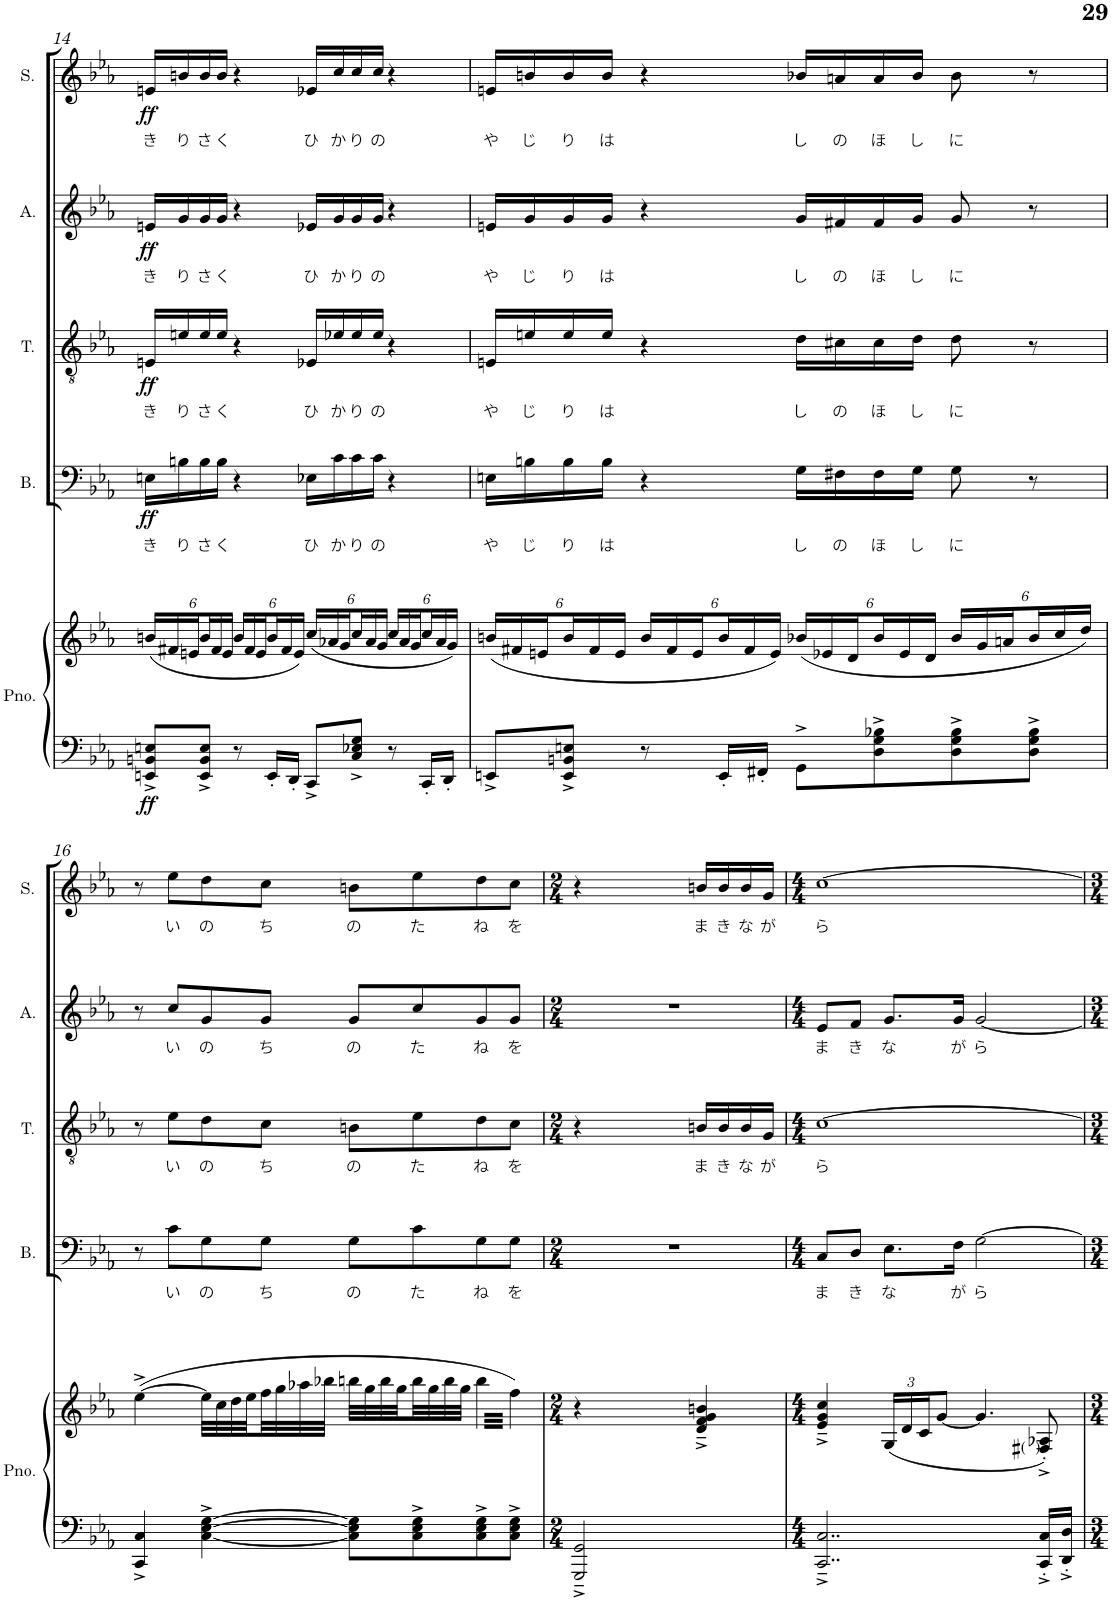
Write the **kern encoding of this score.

**kern	**kern	**dynam	**kern	**text	**dynam	**kern	**text	**dynam	**kern	**text	**dynam	**kern	**text	**dynam
*part5	*part5	*part5	*part4	*part4	*part4	*part3	*part3	*part3	*part2	*part2	*part2	*part1	*part1	*part1
*staff6	*staff5	*staff5/6	*staff4	*staff4	*staff4	*staff3	*staff3	*staff3	*staff2	*staff2	*staff2	*staff1	*staff1	*staff1
*I"Piano	*	*	*I"Bass	*	*	*I"Tenor	*	*	*I"Alto	*	*	*I"Soprano	*	*
*I'Pno.	*	*	*I'B.	*	*	*I'T.	*	*	*I'A.	*	*	*I'S.	*	*
!!LO:PB:g=z
*clefF4	*clefG2	*	*clefF4	*	*	*clefGv2	*	*	*clefG2	*	*	*clefG2	*	*
*	*	*	*Trd12c21	*	*	*Trd8c14	*	*	*Trd1c2	*	*	*Trd1c2	*	*
*k[b-e-a-]	*k[b-e-a-]	*	*k[b-e-a-]	*	*	*k[b-e-a-]	*	*	*k[b-e-a-]	*	*	*k[b-e-a-]	*	*
*M4/4	*M4/4	*	*M4/4	*	*	*M4/4	*	*	*M4/4	*	*	*M4/4	*	*
*	*Xbrackettup	*	*	*	*	*	*	*	*	*	*	*	*	*
=14	=14	=14	=14	=14	=14	=14	=14	=14	=14	=14	=14	=14	=14	=14
!	!	!LO:DY:b=2	!	!LO:LY:b	!LO:DY:b	!	!LO:LY:b	!LO:DY:b	!	!LO:LY:b	!LO:DY:b	!	!LO:LY:b	!LO:DY:b
8EEn/^ 8BBn/^ 8En/^L	(24bn/LL	ff	16En\LL	き	ff	16En/LL	き	ff	16en/LL	き	ff	16en/LL	き	ff
.	24f#X/	.	.	.	.	.	.	.	.	.	.	.	.	.
!	!	!	!	!LO:LY:b	!	!	!LO:LY:b	!	!	!LO:LY:b	!	!	!LO:LY:b	!
.	.	.	16Bn\	り	.	16en/	り	.	16g/	り	.	16bn/	り	.
.	24en/J	.	.	.	.	.	.	.	.	.	.	.	.	.
!	!	!	!	!LO:LY:b	!	!	!LO:LY:b	!	!	!LO:LY:b	!	!	!LO:LY:b	!
8EE/^ 8BB/^ 8E/^J	24b/L	.	16B\	さ	.	16e/	さ	.	16g/	さ	.	16b/	さ	.
.	24f#/	.	.	.	.	.	.	.	.	.	.	.	.	.
!	!	!	!	!LO:LY:b	!	!	!LO:LY:b	!	!	!LO:LY:b	!	!	!LO:LY:b	!
.	.	.	16B\JJ	く	.	16e/JJ	く	.	16g/JJ	く	.	16b/JJ	く	.
.	24e/JJ	.	.	.	.	.	.	.	.	.	.	.	.	.
8r	24b/LL	.	4r	.	.	4r	.	.	4r	.	.	4r	.	.
.	24f#/	.	.	.	.	.	.	.	.	.	.	.	.	.
.	24e/J	.	.	.	.	.	.	.	.	.	.	.	.	.
16EE'/LL	24b/L	.	.	.	.	.	.	.	.	.	.	.	.	.
.	24f#/	.	.	.	.	.	.	.	.	.	.	.	.	.
16DD'/JJ	.	.	.	.	.	.	.	.	.	.	.	.	.	.
.	24e/JJ)	.	.	.	.	.	.	.	.	.	.	.	.	.
!	!	!	!	!LO:LY:b	!	!	!LO:LY:b	!	!	!LO:LY:b	!	!	!LO:LY:b	!
8CC^/L	(24cc/LL	.	16E-X\LL	ひ	.	16E-X/LL	ひ	.	16e-X/LL	ひ	.	16e-X/LL	ひ	.
.	24a-X/	.	.	.	.	.	.	.	.	.	.	.	.	.
!	!	!	!	!LO:LY:b	!	!	!LO:LY:b	!	!	!LO:LY:b	!	!	!LO:LY:b	!
.	.	.	16c\	か	.	16e-X/	か	.	16g/	か	.	16cc/	か	.
.	24g/J	.	.	.	.	.	.	.	.	.	.	.	.	.
!	!	!	!	!LO:LY:b	!	!	!LO:LY:b	!	!	!LO:LY:b	!	!	!LO:LY:b	!
8C/^ 8E-X/^ 8G/^J	24cc/L	.	16c\	り	.	16e-/	り	.	16g/	り	.	16cc/	り	.
.	24a-/	.	.	.	.	.	.	.	.	.	.	.	.	.
!	!	!	!	!LO:LY:b	!	!	!LO:LY:b	!	!	!LO:LY:b	!	!	!LO:LY:b	!
.	.	.	16c\JJ	の	.	16e-/JJ	の	.	16g/JJ	の	.	16cc/JJ	の	.
.	24g/JJ	.	.	.	.	.	.	.	.	.	.	.	.	.
8r	24cc/LL	.	4r	.	.	4r	.	.	4r	.	.	4r	.	.
.	24a-/	.	.	.	.	.	.	.	.	.	.	.	.	.
.	24g/J	.	.	.	.	.	.	.	.	.	.	.	.	.
16CC'/LL	24cc/L	.	.	.	.	.	.	.	.	.	.	.	.	.
.	24a-/	.	.	.	.	.	.	.	.	.	.	.	.	.
16DD'/JJ	.	.	.	.	.	.	.	.	.	.	.	.	.	.
.	24g/JJ)	.	.	.	.	.	.	.	.	.	.	.	.	.
=15	=15	=15	=15	=15	=15	=15	=15	=15	=15	=15	=15	=15	=15	=15
!	!	!	!	!LO:LY:b	!	!	!LO:LY:b	!	!	!LO:LY:b	!	!	!LO:LY:b	!
8EEn^/L	(24bn/LL	.	16En\LL	や	.	16En/LL	や	.	16en/LL	や	.	16en/LL	や	.
.	24f#X/	.	.	.	.	.	.	.	.	.	.	.	.	.
!	!	!	!	!LO:LY:b	!	!	!LO:LY:b	!	!	!LO:LY:b	!	!	!LO:LY:b	!
.	.	.	16Bn\	じ	.	16en/	じ	.	16g/	じ	.	16bn/	じ	.
.	24en/J	.	.	.	.	.	.	.	.	.	.	.	.	.
!	!	!	!	!LO:LY:b	!	!	!LO:LY:b	!	!	!LO:LY:b	!	!	!LO:LY:b	!
8EE/^ 8BBn/^ 8En/^J	24b/L	.	16B\	り	.	16e/	り	.	16g/	り	.	16b/	り	.
.	24f#/	.	.	.	.	.	.	.	.	.	.	.	.	.
!	!	!	!	!LO:LY:b	!	!	!LO:LY:b	!	!	!LO:LY:b	!	!	!LO:LY:b	!
.	.	.	16B\JJ	は	.	16e/JJ	は	.	16g/JJ	は	.	16b/JJ	は	.
.	24e/JJ	.	.	.	.	.	.	.	.	.	.	.	.	.
8r	24b/LL	.	4r	.	.	4r	.	.	4r	.	.	4r	.	.
.	24f#/	.	.	.	.	.	.	.	.	.	.	.	.	.
.	24e/J	.	.	.	.	.	.	.	.	.	.	.	.	.
16EE'/LL	24b/L	.	.	.	.	.	.	.	.	.	.	.	.	.
.	24f#/	.	.	.	.	.	.	.	.	.	.	.	.	.
16FF#X'/JJ	.	.	.	.	.	.	.	.	.	.	.	.	.	.
.	24e/JJ)	.	.	.	.	.	.	.	.	.	.	.	.	.
!	!	!	!	!LO:LY:b	!	!	!LO:LY:b	!	!	!LO:LY:b	!	!	!LO:LY:b	!
8GG^\L	(24b-X/LL	.	16G\LL	し	.	16d\LL	し	.	16g/LL	し	.	16b-X/LL	し	.
.	24e-X/	.	.	.	.	.	.	.	.	.	.	.	.	.
!	!	!	!	!LO:LY:b	!	!	!LO:LY:b	!	!	!LO:LY:b	!	!	!LO:LY:b	!
.	.	.	16F#X\	の	.	16c#X\	の	.	16f#X/	の	.	16an/	の	.
.	24d/J	.	.	.	.	.	.	.	.	.	.	.	.	.
!	!	!	!	!LO:LY:b	!	!	!LO:LY:b	!	!	!LO:LY:b	!	!	!LO:LY:b	!
8D\^ 8G\^ 8B-X\^	24b-/L	.	16F#\	ほ	.	16c#\	ほ	.	16f#/	ほ	.	16a/	ほ	.
.	24e-/	.	.	.	.	.	.	.	.	.	.	.	.	.
!	!	!	!	!LO:LY:b	!	!	!LO:LY:b	!	!	!LO:LY:b	!	!	!LO:LY:b	!
.	.	.	16G\JJ	し	.	16d\JJ	し	.	16g/JJ	し	.	16b-/JJ	し	.
.	24d/JJ	.	.	.	.	.	.	.	.	.	.	.	.	.
!	!	!	!	!LO:LY:b	!	!	!LO:LY:b	!	!	!LO:LY:b	!	!	!LO:LY:b	!
8D\^ 8G\^ 8B-\^	24b-/LL	.	8G\	に	.	8d\	に	.	8g/	に	.	8b-\	に	.
.	24g/	.	.	.	.	.	.	.	.	.	.	.	.	.
.	24an/J	.	.	.	.	.	.	.	.	.	.	.	.	.
8D\^ 8G\^ 8B-\^J	24b-/L	.	8r	.	.	8r	.	.	8r	.	.	8r	.	.
.	24cc/	.	.	.	.	.	.	.	.	.	.	.	.	.
.	24dd/JJ)	.	.	.	.	.	.	.	.	.	.	.	.	.
!!LO:LB:g=z
=16	=16	=16	=16	=16	=16	=16	=16	=16	=16	=16	=16	=16	=16	=16
4CC/^ 4C/^	([4ee-^\	.	8r	.	.	8r	.	.	8r	.	.	8r	.	.
!	!	!	!	!LO:LY:b	!	!	!LO:LY:b	!	!	!LO:LY:b	!	!	!LO:LY:b	!
.	.	.	8c\L	い	.	8e-\L	い	.	8cc/L	い	.	8ee-\L	い	.
!	!	!	!	!LO:LY:b	!	!	!LO:LY:b	!	!	!LO:LY:b	!	!	!LO:LY:b	!
[4C\^ [4E-\^ [4G\^	32ee-\LLL]	.	8G\	の	.	8d\	の	.	8g/	の	.	8dd\	の	.
.	32cc\	.	.	.	.	.	.	.	.	.	.	.	.	.
.	32dd\	.	.	.	.	.	.	.	.	.	.	.	.	.
.	32ee-\	.	.	.	.	.	.	.	.	.	.	.	.	.
!	!	!	!	!LO:LY:b	!	!	!LO:LY:b	!	!	!LO:LY:b	!	!	!LO:LY:b	!
.	32ff\	.	8G\J	ち	.	8c\J	ち	.	8g/J	ち	.	8cc\J	ち	.
.	32gg\	.	.	.	.	.	.	.	.	.	.	.	.	.
.	32aa-X\	.	.	.	.	.	.	.	.	.	.	.	.	.
.	32bb-X\JJJ	.	.	.	.	.	.	.	.	.	.	.	.	.
!	!	!	!	!LO:LY:b	!	!	!LO:LY:b	!	!	!LO:LY:b	!	!	!LO:LY:b	!
8C\] 8E-\] 8G\]L	32bbn\LLL	.	8G\L	の	.	8Bn\L	の	.	8g/L	の	.	8bn\L	の	.
.	32gg\	.	.	.	.	.	.	.	.	.	.	.	.	.
.	32bb\	.	.	.	.	.	.	.	.	.	.	.	.	.
.	32gg\	.	.	.	.	.	.	.	.	.	.	.	.	.
!	!	!	!	!LO:LY:b	!	!	!LO:LY:b	!	!	!LO:LY:b	!	!	!LO:LY:b	!
8C\^ 8E-\^ 8G\^	32bb\	.	8c\	た	.	8e-\	た	.	8cc/	た	.	8ee-\	た	.
.	32gg\	.	.	.	.	.	.	.	.	.	.	.	.	.
.	32bb\	.	.	.	.	.	.	.	.	.	.	.	.	.
.	32gg\JJJ	.	.	.	.	.	.	.	.	.	.	.	.	.
*	*brackettup	*	*	*	*	*	*	*	*	*	*	*	*	*
!	!	!	!	!LO:LY:b	!	!	!LO:LY:b	!	!	!LO:LY:b	!	!	!LO:LY:b	!
*	*tremolo	*	*	*	*	*	*	*	*	*	*	*	*	*
8C\^ 8E-\^ 8G\^	64bb\LLLL	.	8G\	ね	.	8d\	ね	.	8g/	ね	.	8dd\	ね	.
.	64ff\)	.	.	.	.	.	.	.	.	.	.	.	.	.
.	64bb\	.	.	.	.	.	.	.	.	.	.	.	.	.
.	64ff\)	.	.	.	.	.	.	.	.	.	.	.	.	.
.	64bb\	.	.	.	.	.	.	.	.	.	.	.	.	.
.	64ff\)	.	.	.	.	.	.	.	.	.	.	.	.	.
.	64bb\	.	.	.	.	.	.	.	.	.	.	.	.	.
.	64ff\)	.	.	.	.	.	.	.	.	.	.	.	.	.
!	!	!	!	!LO:LY:b	!	!	!LO:LY:b	!	!	!LO:LY:b	!	!	!LO:LY:b	!
8C\^ 8E-\^ 8G\^J	64bb\	.	8G\J	を	.	8c\J	を	.	8g/J	を	.	8cc\J	を	.
.	64ff\)	.	.	.	.	.	.	.	.	.	.	.	.	.
.	64bb\	.	.	.	.	.	.	.	.	.	.	.	.	.
.	64ff\)	.	.	.	.	.	.	.	.	.	.	.	.	.
.	64bb\	.	.	.	.	.	.	.	.	.	.	.	.	.
.	64ff\)	.	.	.	.	.	.	.	.	.	.	.	.	.
.	64bb\	.	.	.	.	.	.	.	.	.	.	.	.	.
.	64ff\)JJJJ	.	.	.	.	.	.	.	.	.	.	.	.	.
*	*Xtremolo	*	*	*	*	*	*	*	*	*	*	*	*	*
=17	=17	=17	=17	=17	=17	=17	=17	=17	=17	=17	=17	=17	=17	=17
*M2/4	*M2/4	*	*M2/4	*	*	*M2/4	*	*	*M2/4	*	*	*M2/4	*	*
2GGG/~^ 2GG/~^	4r	.	2r	.	.	4r	.	.	2r	.	.	4r	.	.
.	.	.	.	.	.	.	.	.	.	.	.	.	.	.
.	.	.	.	.	.	.	.	.	.	.	.	.	.	.
.	.	.	.	.	.	.	.	.	.	.	.	.	.	.
.	.	.	.	.	.	.	.	.	.	.	.	.	.	.
.	.	.	.	.	.	.	.	.	.	.	.	.	.	.
.	.	.	.	.	.	.	.	.	.	.	.	.	.	.
.	.	.	.	.	.	.	.	.	.	.	.	.	.	.
!	!	!	!	!	!	!	!LO:LY:b	!	!	!	!	!	!LO:LY:b	!
.	4d/~^ 4f/~^ 4g/~^ 4bn/~^	.	.	.	.	16Bn/LL	ま	.	.	.	.	16bn/LL	ま	.
!	!	!	!	!	!	!	!LO:LY:b	!	!	!	!	!	!LO:LY:b	!
.	.	.	.	.	.	16B/	き	.	.	.	.	16b/	き	.
!	!	!	!	!	!	!	!LO:LY:b	!	!	!	!	!	!LO:LY:b	!
.	.	.	.	.	.	16B/	な	.	.	.	.	16b/	な	.
!	!	!	!	!	!	!	!LO:LY:b	!	!	!	!	!	!LO:LY:b	!
.	.	.	.	.	.	16G/JJ	が	.	.	.	.	16g/JJ	が	.
=18	=18	=18	=18	=18	=18	=18	=18	=18	=18	=18	=18	=18	=18	=18
*M4/4	*M4/4	*	*M4/4	*	*	*M4/4	*	*	*M4/4	*	*	*M4/4	*	*
!	!	!	!	!LO:LY:b	!	!	!LO:LY:b	!	!	!LO:LY:b	!	!	!LO:LY:b	!
2..CC/~^ 2..C/~^	4e-/~^ 4g/~^ 4cc/~^	.	8C/L	ま	.	[1c	ら	.	8e-/L	ま	.	[1cc	ら	.
!	!	!	!	!LO:LY:b	!	!	!	!	!	!LO:LY:b	!	!	!	!
.	.	.	8D/J	き	.	.	.	.	8f/J	き	.	.	.	.
*	*Xbrackettup	*	*	*	*	*	*	*	*	*	*	*	*	*
!	!	!	!	!LO:LY:b	!	!	!	!	!	!LO:LY:b	!	!	!	!
.	(24G/LL	.	8.E-\L	な	.	.	.	.	8.g/L	な	.	.	.	.
.	24d/	.	.	.	.	.	.	.	.	.	.	.	.	.
.	24c/J	.	.	.	.	.	.	.	.	.	.	.	.	.
.	[8g/J	.	.	.	.	.	.	.	.	.	.	.	.	.
!	!	!	!	!LO:LY:b	!	!	!	!	!	!LO:LY:b	!	!	!	!
.	.	.	16F\Jk	が	.	.	.	.	16g/Jk	が	.	.	.	.
!	!	!	!	!LO:LY:b	!	!	!	!	!	!LO:LY:b	!	!	!	!
.	4.g/]	.	[2G\	ら	.	.	.	.	[2g/	ら	.	.	.	.
!	!LO:TX:b:t=(  )	!	!	!	!	!	!	!	!	!	!	!	!	!
16CC/'^ 16C/'^LL	8F#X/'^ 8A-X/'^)	.	.	.	.	.	.	.	.	.	.	.	.	.
16DD/'^ 16D/'^JJ	.	.	.	.	.	.	.	.	.	.	.	.	.	.
=	=	=	=	=	=	=	=	=	=	=	=	=	=	=
*-	*-	*-	*-	*-	*-	*-	*-	*-	*-	*-	*-	*-	*-	*-
